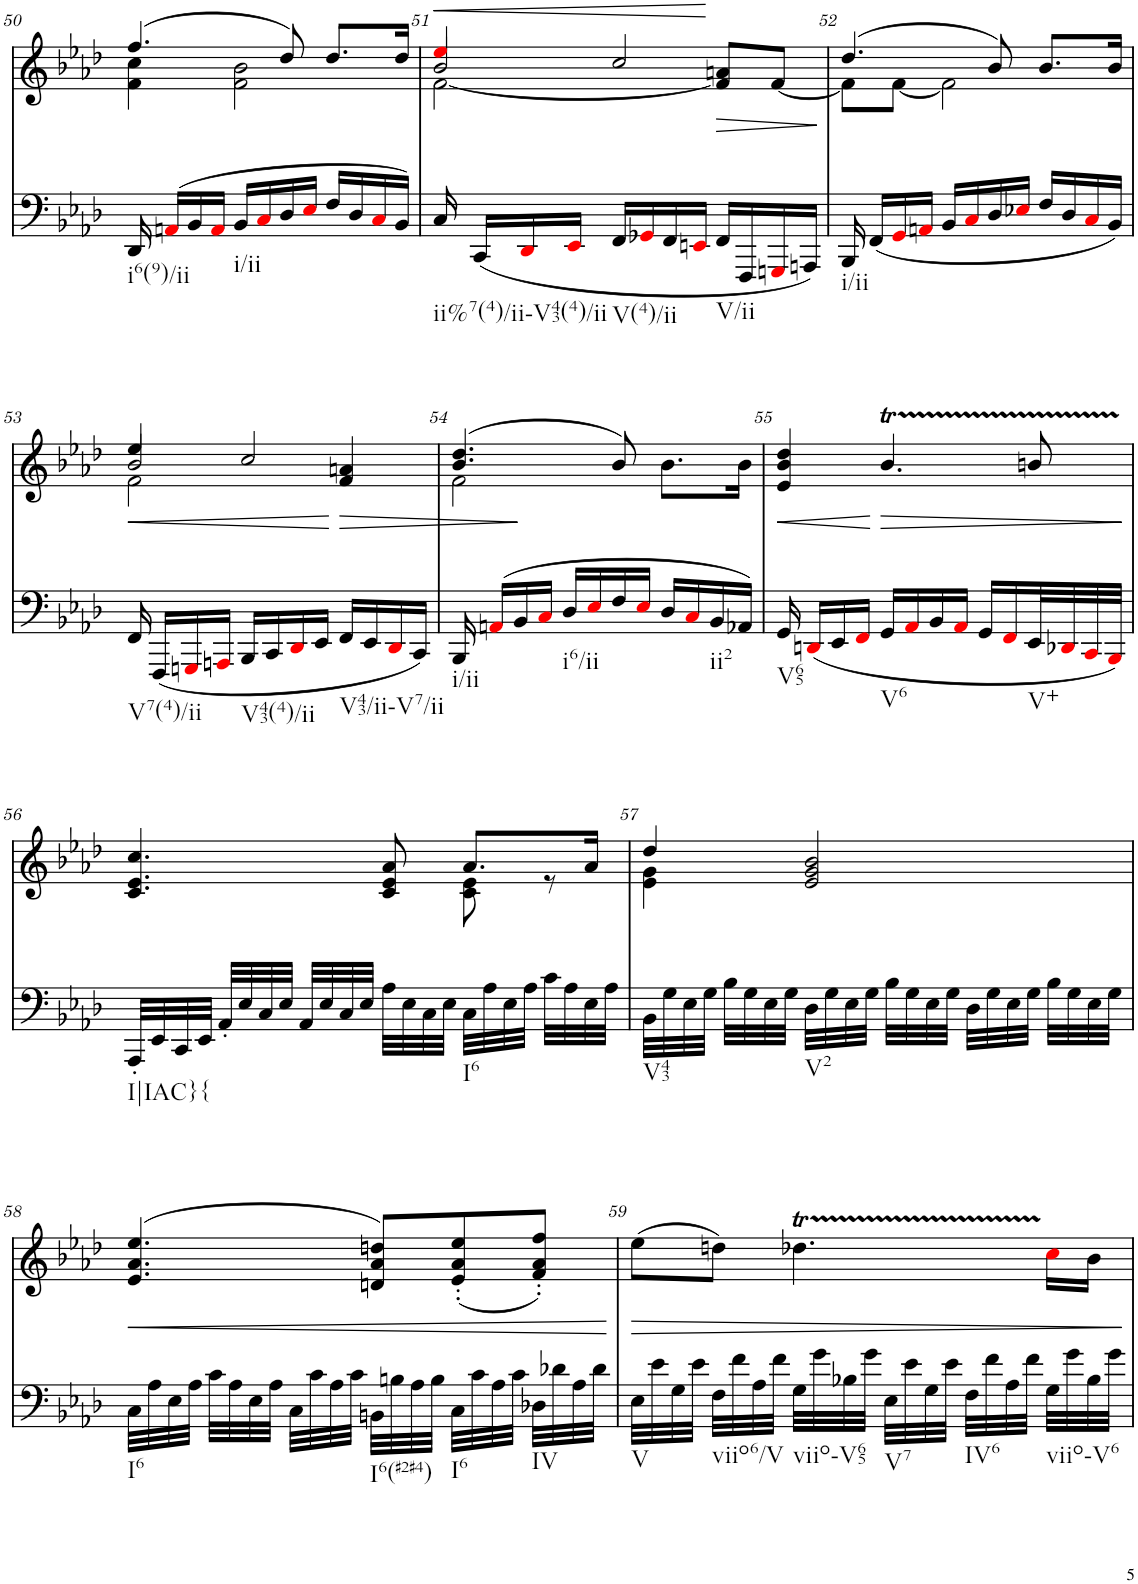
**kern	**kern	**dynam
*part2	*part1	*part1
*staff2	*staff1	*staff1
*I"Piano	*I"Piano	*
*I'Pno	*I'Pno	*
!!LO:PB:g=z
*clefF4	*clefG2	*
*k[b-e-a-d-]	*k[b-e-a-d-]	*
*A-:	*A-:	*
*M3/4	*M3/4	*
=50	=50	=50
*	*^	*
!LO:TX:b:t=i6(9)/ii	!	!	!
16DD-/	(4.ff/	4f\ 4cc\	.
(>16AAni/LL	.	.	.
16BB-/	.	.	.
16AAi/JJ	.	.	.
!LO:TX:b:t=i/ii	!	!	!
16BB-/LL	.	2f\ 2b-\	.
16Ci/	.	.	.
16D-/	8dd-/)	.	.
16E-i/JJ	.	.	.
16F/LL	8.dd-/L	.	.
16D-/	.	.	.
16Ci/	.	.	.
16BB-/JJ)	16dd-/Jk	.	.
*	*v	*v	*
=51	=51	=51
!LO:TX:b:t=ii%7(4)/ii-V43(4)/ii	!	!
!	!	!LO:HP:b
*	*^	*
*	*	*^	*
16C/	4ee-i/	[2f\	2b-/	<
(16CC/LL	.	.	.	.
16DD-i/	.	.	.	.
16EE-i/JJ	.	.	.	.
!LO:TX:b:t=V(4)/ii	!	!	!	!
16FF/LL	2cc/	.	.	.
16GG-Xi/	.	.	.	.
16FF/	.	.	.	.
16EEni/JJ	.	.	.	.
!LO:TX:b:t=V/ii	!	!	!	!
!	!	!	!	!LO:HP:n=1:b
16FF/LL	.	8f/] 8an/L	4ryy	[ >
16FFF/	.	.	.	.
16GGGni/	.	[<8f/J	.	.
16AAAn/JJ)	.	.	.	.
*	*	*v	*v	*
=52	=52	=52	=52
!LO:TX:b:t=i/ii	!	!	!
16BBB-/	(4.dd-/	8f\L]	.
(16FF/LL	.	.	.
16GGi/	.	[8f\J	.
16AAni/JJ	.	.	.
16BB-/LL	.	2f\]	.
16Ci/	.	.	.
16D-/	8b-/)	.	.
16E-Xi/JJ	.	.	.
16F/LL	8.b-/L	.	.
16D-/	.	.	.
16Ci/	.	.	.
16BB-/JJ)	16b-/Jk	.	.
*	*v	*v	*
!!LO:LB:g=z
=53	=53	=53
!LO:TX:b:t=V7(4)/ii	!	!
!	!	!LO:HP:b
*	*^	*
*	*	*^	*
16FF/	4ee-/	2f\	2b-/	<
(16FFF/LL	.	.	.	.
16GGGni/	.	.	.	.
16AAAni/JJ	.	.	.	.
!LO:TX:b:t=V43(4)/ii	!	!	!	!
16BBB-/LL	2cc/	.	.	.
16CC/	.	.	.	.
16DD-i/	.	.	.	.
16EE-/JJ	.	.	.	.
!LO:TX:b:t=V43/ii-V7/ii	!	!	!	!
16FF/LL	.	4f/ 4an/	4ryy	[
16EE-/	.	.	.	.
16DD-i/	.	.	.	.
16CC/JJ)	.	.	.	.
*	*v	*v	*v	*
.	.	]
=54	=54	=54
*	*^	*
!LO:TX:b:t=i/ii	!	!	!
16BBB-/	(4.b-/ 4.dd-/	2f\	.
(>16AAni/LL	.	.	.
16BB-/	.	.	.
16Ci/JJ	.	.	.
!LO:TX:b:t=i6/ii	!	!	!
16D-/LL	.	.	.
16E-i/	.	.	.
16F/	8b-/)	.	.
16E-i/JJ	.	.	.
16D-/LL	8.b-\L	4ryy	.
16Ci/	.	.	.
!LO:TX:b:t=ii2	!	!	!
16BB-/	.	.	.
16AA-X/JJ)	16b-\Jk	.	.
=55	=55	=55	=55
!LO:TX:b:t=V65	!	!	!
!	!	!	!LO:HP:b
16GG/	4e-/ 4b-/ 4dd-/	4ryy	<
(16DDni/LL	.	.	.
16EE-/	.	.	.
16FFi/JJ	.	.	.
!LO:TX:b:t=V6	!	!	!
!	!	!	!LO:HP:n=1:b
16GG/LL	2rtyy	4.b-/	[ >
16AA-i/	.	.	.
16BB-/	.	.	.
16AA-i/JJ	.	.	.
16GG/LL	.	.	.
16FFi/	.	.	.
!LO:TX:b:t=V+	!	!	!
32EE-/L	.	8bn/	.
32DD-Xi/	.	.	.
32CCi/	.	.	.
32BBB-i/JJJ)	.	.	.
*	*v	*v	*
.	.	]
!!LO:LB:g=z
=56	=56	=56
*	*^	*
!LO:TX:b:t=I|IAC}{	!	!	!
32AAA-'/LLL	4.c/ 4.e-/ 4.cc/	2ryy	.
32EE-/	.	.	.
32CC/	.	.	.
32EE-/JJJ	.	.	.
32AA-'/LLL	.	.	.
32E-/	.	.	.
32C/	.	.	.
32E-/JJJ	.	.	.
32AA-/LLL	.	.	.
32E-/	.	.	.
32C/	.	.	.
32E-/JJJ	.	.	.
32A-\LLL	8c/ 8e-/ 8a-/	.	.
32E-\	.	.	.
32C\	.	.	.
32E-\JJJ	.	.	.
!LO:TX:b:t=I6	!	!	!
32C\LLL	8.a-/L	8c\ 8e-\	.
32A-\	.	.	.
32E-\	.	.	.
32A-\JJJ	.	.	.
32c\LLL	.	8r	.
32A-\	.	.	.
32E-\	16a-/Jk	.	.
32A-\JJJ	.	.	.
=57	=57	=57	=57
!LO:TX:b:t=V43	!	!	!
32BB-\LLL	4dd-/	4e-\ 4g\	.
32G\	.	.	.
32E-\	.	.	.
32G\JJJ	.	.	.
32B-\LLL	.	.	.
32G\	.	.	.
32E-\	.	.	.
32G\JJJ	.	.	.
!LO:TX:b:t=V2	!	!	!
32D-\LLL	2e-/ 2g/ 2b-/	2ryy	.
32G\	.	.	.
32E-\	.	.	.
32G\JJJ	.	.	.
32B-\LLL	.	.	.
32G\	.	.	.
32E-\	.	.	.
32G\JJJ	.	.	.
32D-\LLL	.	.	.
32G\	.	.	.
32E-\	.	.	.
32G\JJJ	.	.	.
32B-\LLL	.	.	.
32G\	.	.	.
32E-\	.	.	.
32G\JJJ	.	.	.
*	*v	*v	*
!!LO:LB:g=z
=58	=58	=58
!LO:TX:b:t=I6	!	!
!	!	!LO:HP:b
32C\LLL	(>4.e-/ 4.a-/ 4.ee-/	<
32A-\	.	.
32E-\	.	.
32A-\JJJ	.	.
32c\LLL	.	.
32A-\	.	.
32E-\	.	.
32A-\JJJ	.	.
32C\LLL	.	.
32c\	.	.
32A-\	.	.
32c\JJJ	.	.
!LO:TX:b:t=I6(#2#4)	!	!
32BBn\LLL	8dn/ 8a-/ 8ddn/L)	.
32Bn\	.	.
32A-\	.	.
32B\JJJ	.	.
!LO:TX:b:t=I6	!	!
32C\LLL	(8e-/' 8a-/' 8ee-/'	.
32c\	.	.
32A-\	.	.
32c\JJJ	.	.
!LO:TX:b:t=IV	!	!
32D-X\LLL	8f/' 8a-/' 8ff/'J)	.
32d-X\	.	.
32A-\	.	.
32d-\JJJ	.	.
.	.	[
=59	=59	=59
!LO:TX:b:t=V	!	!
!	!	!LO:HP:b
32E-\LLL	(8ee-\L	>
32e-\	.	.
32G\	.	.
32e-\JJJ	.	.
!LO:TX:b:t=viio6/V	!	!
32F\LLL	8ddn\J)	.
32f\	.	.
32A-\	.	.
32f\JJJ	.	.
!LO:TX:b:t=viio-V65	!	!
32G\LLL	4.dd-XT\	.
32g\	.	.
32B-X\	.	.
32g\JJJ	.	.
!LO:TX:b:t=V7	!	!
32E-\LLL	.	.
32e-\	.	.
32G\	.	.
32e-\JJJ	.	.
!LO:TX:b:t=IV6	!	!
32F\LLL	.	.
32f\	.	.
32A-\	.	.
32f\JJJ	.	.
!LO:TX:b:t=viio-V6	!	!
32G\LLL	16cci\LL	.
32g\	.	.
32B-\	16b-\JJ	.
32g\JJJ	.	.
.	.	]
=	=	=
*-	*-	*-
